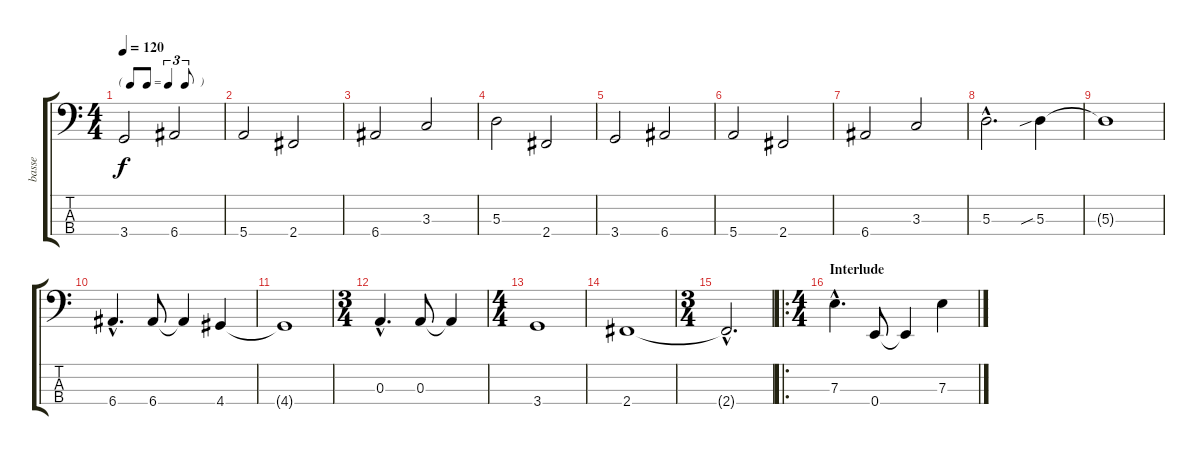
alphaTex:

\track ("basse" "basse") {instrument electricbassfinger}
\staff {score tabs}
\tuning (G2 D2 A1 E1) {hide}
\ts (4 4)
\tf triplet8th
\tempo 120
\clef f4
\ks c
3.4.2{dy f} 6.4.2 |
5.4.2 2.4.2 |
6.4.2 3.3.2 |
5.3.2 2.4.2 |
3.4.2 6.4.2 |
5.4.2 2.4.2 |
6.4.2 3.3.2 |
5.3{hac}.2{d} 5.3{sib}.4 |
5.3{t}.1 |
6.4{hac}.4{d} 6.4.8 6.4{t}.4 4.4.4 |
4.4{t}.1 |
\ts (3 4)
0.3{hac}.4{d} 0.3.8 0.3{t}.4 |
\ts (4 4)
3.4.1 |
2.4.1 |
\ts (3 4)
2.4{hac t}.2{d} |
\ro
\ts (4 4)
\section ("" "Interlude")
7.3{hac}.4{d} 0.4.8 0.4{t}.4 7.3.4
